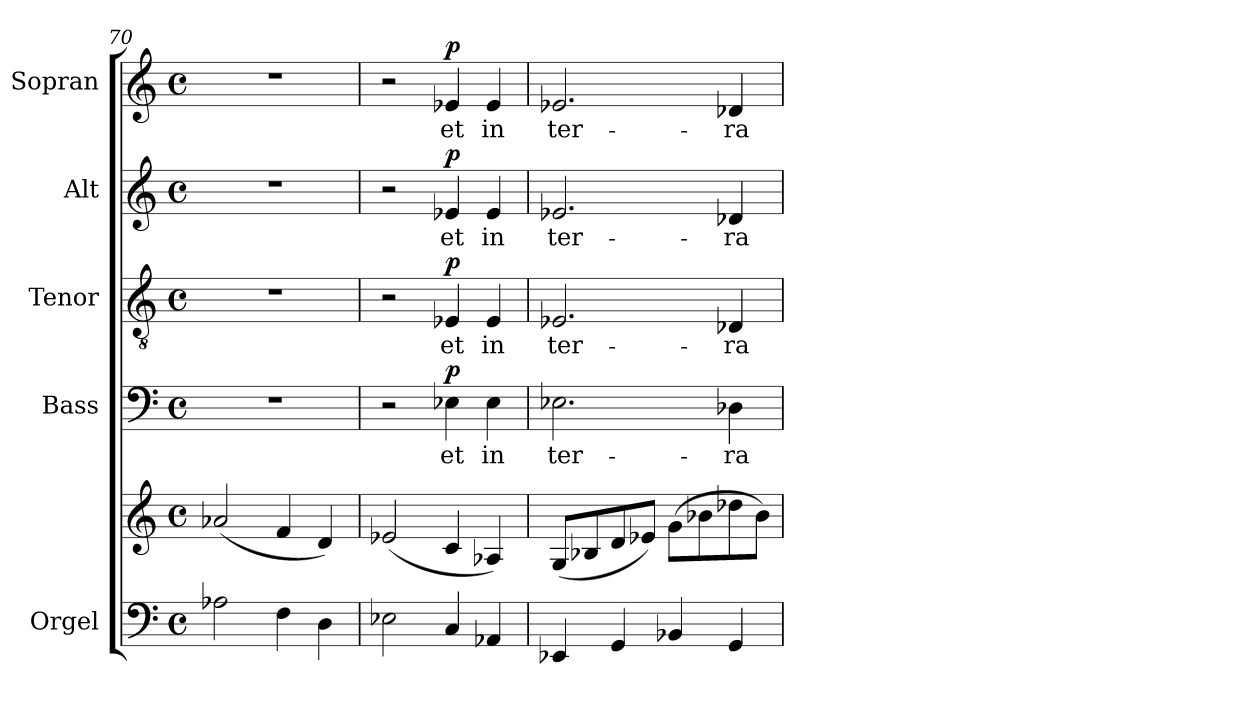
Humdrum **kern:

**kern	**kern	**kern	**text	**dynam	**kern	**text	**dynam	**kern	**text	**dynam	**kern	**text	**dynam
*part5	*part5	*part4	*part4	*part4	*part3	*part3	*part3	*part2	*part2	*part2	*part1	*part1	*part1
*staff6	*staff5	*staff4	*staff4	*staff4	*staff3	*staff3	*staff3	*staff2	*staff2	*staff2	*staff1	*staff1	*staff1
*I"Orgel	*	*I"Bass	*	*	*I"Tenor	*	*	*I"Alt	*	*	*I"Sopran	*	*
*I'Org.	*	*I'B.	*	*	*I'T.	*	*	*I'A.	*	*	*I'S.	*	*
*clefF4	*clefG2	*clefF4	*	*	*clefGv2	*	*	*clefG2	*	*	*clefG2	*	*
*k[]	*k[]	*k[]	*	*	*k[]	*	*	*k[]	*	*	*k[]	*	*
*C:	*C:	*C:	*	*	*C:	*	*	*C:	*	*	*C:	*	*
*M4/4	*M4/4	*M4/4	*	*	*M4/4	*	*	*M4/4	*	*	*M4/4	*	*
*met(c)	*met(c)	*met(c)	*	*	*met(c)	*	*	*met(c)	*	*	*met(c)	*	*
=70	=70	=70	=70	=70	=70	=70	=70	=70	=70	=70	=70	=70	=70
2A-X\	(<2a-X/	1r	.	.	1r	.	.	1r	.	.	1r	.	.
4F\	4f/	.	.	.	.	.	.	.	.	.	.	.	.
4D\	4d/)	.	.	.	.	.	.	.	.	.	.	.	.
=71	=71	=71	=71	=71	=71	=71	=71	=71	=71	=71	=71	=71	=71
2E-X\	(<2e-X/	2r	.	.	2r	.	.	2r	.	.	2r	.	.
!	!	!	!LO:LY:b	!LO:DY:a	!	!LO:LY:b	!LO:DY:a	!	!LO:LY:b	!LO:DY:a	!	!LO:LY:b	!LO:DY:a
4C/	4c/	4E-X\	et	p	4E-X/	et	p	4e-X/	et	p	4e-X/	et	p
!	!	!	!LO:LY:b	!	!	!LO:LY:b	!	!	!LO:LY:b	!	!	!LO:LY:b	!
4AA-X/	4A-X/)	4E-\	in	.	4E-/	in	.	4e-/	in	.	4e-/	in	.
!!LO:PB:g=z
=72	=72	=72	=72	=72	=72	=72	=72	=72	=72	=72	=72	=72	=72
!	!	!	!LO:LY:b	!	!	!LO:LY:b	!	!	!LO:LY:b	!	!	!LO:LY:b	!
4EE-X/	(<8G/L	2.E-X\	ter-	.	2.E-X/	ter-	.	2.e-X/	ter-	.	2.e-X/	ter-	.
.	8B-X/	.	.	.	.	.	.	.	.	.	.	.	.
4GG/	8d/	.	.	.	.	.	.	.	.	.	.	.	.
.	8e-X/J)	.	.	.	.	.	.	.	.	.	.	.	.
4BB-X/	(>8g\L	.	.	.	.	.	.	.	.	.	.	.	.
.	8b-X\	.	.	.	.	.	.	.	.	.	.	.	.
!	!	!	!LO:LY:b	!	!	!LO:LY:b	!	!	!LO:LY:b	!	!	!LO:LY:b	!
4GG/	8dd-X\	4D-X\	-ra	.	4D-X/	-ra	.	4d-X/	-ra	.	4d-X/	-ra	.
.	8b-\J)	.	.	.	.	.	.	.	.	.	.	.	.
=	=	=	=	=	=	=	=	=	=	=	=	=	=
*-	*-	*-	*-	*-	*-	*-	*-	*-	*-	*-	*-	*-	*-
